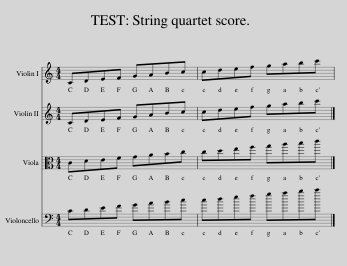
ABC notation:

X:1
%%score 1 2 3 4
L:1/8
M:4/4
I:linebreak $
K:C
V:1 treble
V:2 treble
V:3 alto
V:4 bass
V:1
 CDEF GABc | cdef gabc' | %2
V:2
 CDEF GABc | cdef gabc' | %2
V:3
 CDEF GABc | cdef gabc' | %2
V:4
 CDEF GABc | cdef gabc' | %2
